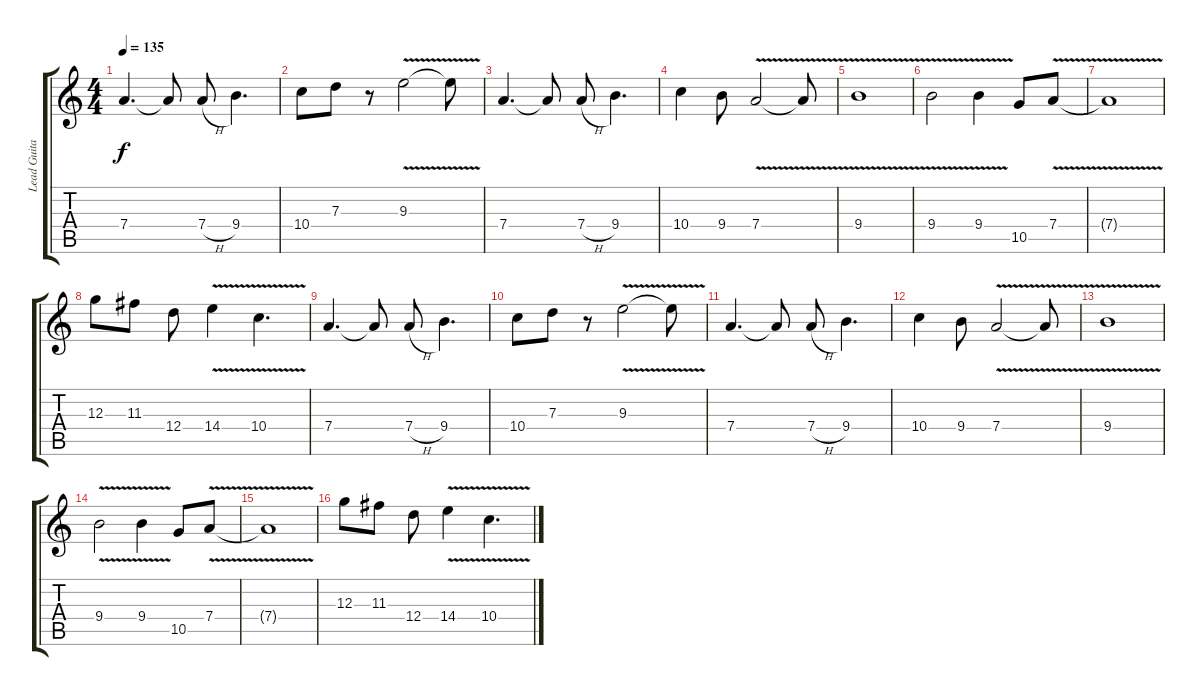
\track ("Lead Guitar 2" "Lead Guita") {instrument overdrivenguitar}
\staff {score tabs}
\tuning (E4 B3 G3 D3 A2 E2) {hide}
\ts (4 4)
\tempo 135
\clef g2
\ks c
7.4.4{d dy f} 7.4{t}.8 7.4{h}.8 9.4.4{d} |
10.4.8 7.3.8 r.8 9.3{v}.2 9.3{t}.8 |
7.4.4{d} 7.4{t}.8 7.4{h}.8 9.4.4{d} |
10.4.4 9.4.8 7.4{v}.2 7.4{t}.8 |
9.4{v}.1 |
9.4{v}.2 9.4{v}.4 10.5.8 7.4{v}.8 |
7.4{t}.1 |
12.3.8 11.3.8 12.4.8 14.4{v}.4 10.4{v}.4{d} |
7.4.4{d} 7.4{t}.8 7.4{h}.8 9.4.4{d} |
10.4.8 7.3.8 r.8 9.3{v}.2 9.3{t}.8 |
7.4.4{d} 7.4{t}.8 7.4{h}.8 9.4.4{d} |
10.4.4 9.4.8 7.4{v}.2 7.4{t}.8 |
9.4{v}.1 |
9.4{v}.2 9.4{v}.4 10.5.8 7.4{v}.8 |
7.4{t}.1 |
12.3.8 11.3.8 12.4.8 14.4{v}.4 10.4{v}.4{d}
